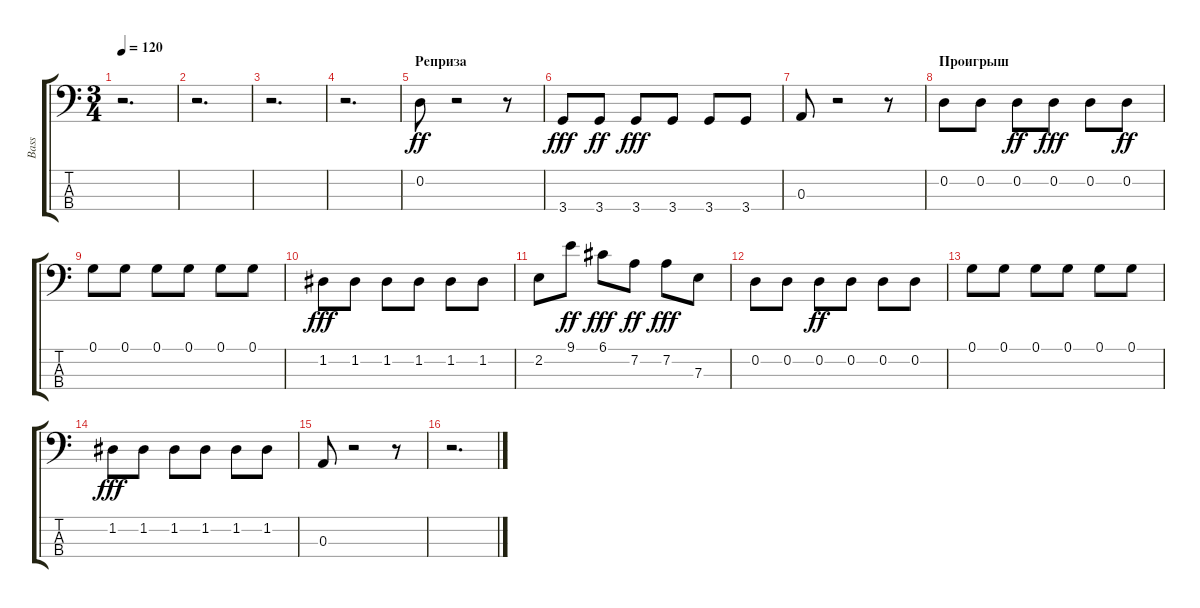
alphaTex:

\track ("Bass" "Bass") {instrument electricbassfinger}
\staff {score tabs}
\tuning (G2 D2 A1 E1) {hide}
\ts (3 4)
\tempo 120
\clef f4
\ks c
r.2{d dy f} |
r.2{d} |
r.2{d} |
r.2{d} |
\section ("" "Реприза")
0.2.8{dy ff} r.2 r.8 |
3.4.8{dy fff} 3.4.8{dy ff} 3.4.8{dy fff} 3.4.8 3.4.8 3.4.8 |
0.3.8 r.2 r.8 |
\section ("" "Проигрыш")
0.2.8 0.2.8 0.2.8{dy ff} 0.2.8{dy fff} 0.2.8 0.2.8{dy ff} |
0.1.8 0.1.8 0.1.8 0.1.8 0.1.8 0.1.8 |
1.2.8{dy fff} 1.2.8 1.2.8 1.2.8 1.2.8 1.2.8 |
2.2.8 9.1.8{dy ff} 6.1.8{dy fff} 7.2.8{dy ff} 7.2.8{dy fff} 7.3.8 |
0.2.8 0.2.8 0.2.8{dy ff} 0.2.8 0.2.8 0.2.8 |
0.1.8 0.1.8 0.1.8 0.1.8 0.1.8 0.1.8 |
1.2.8{dy fff} 1.2.8 1.2.8 1.2.8 1.2.8 1.2.8 |
0.3.8 r.2 r.8 |
r.2{d}
